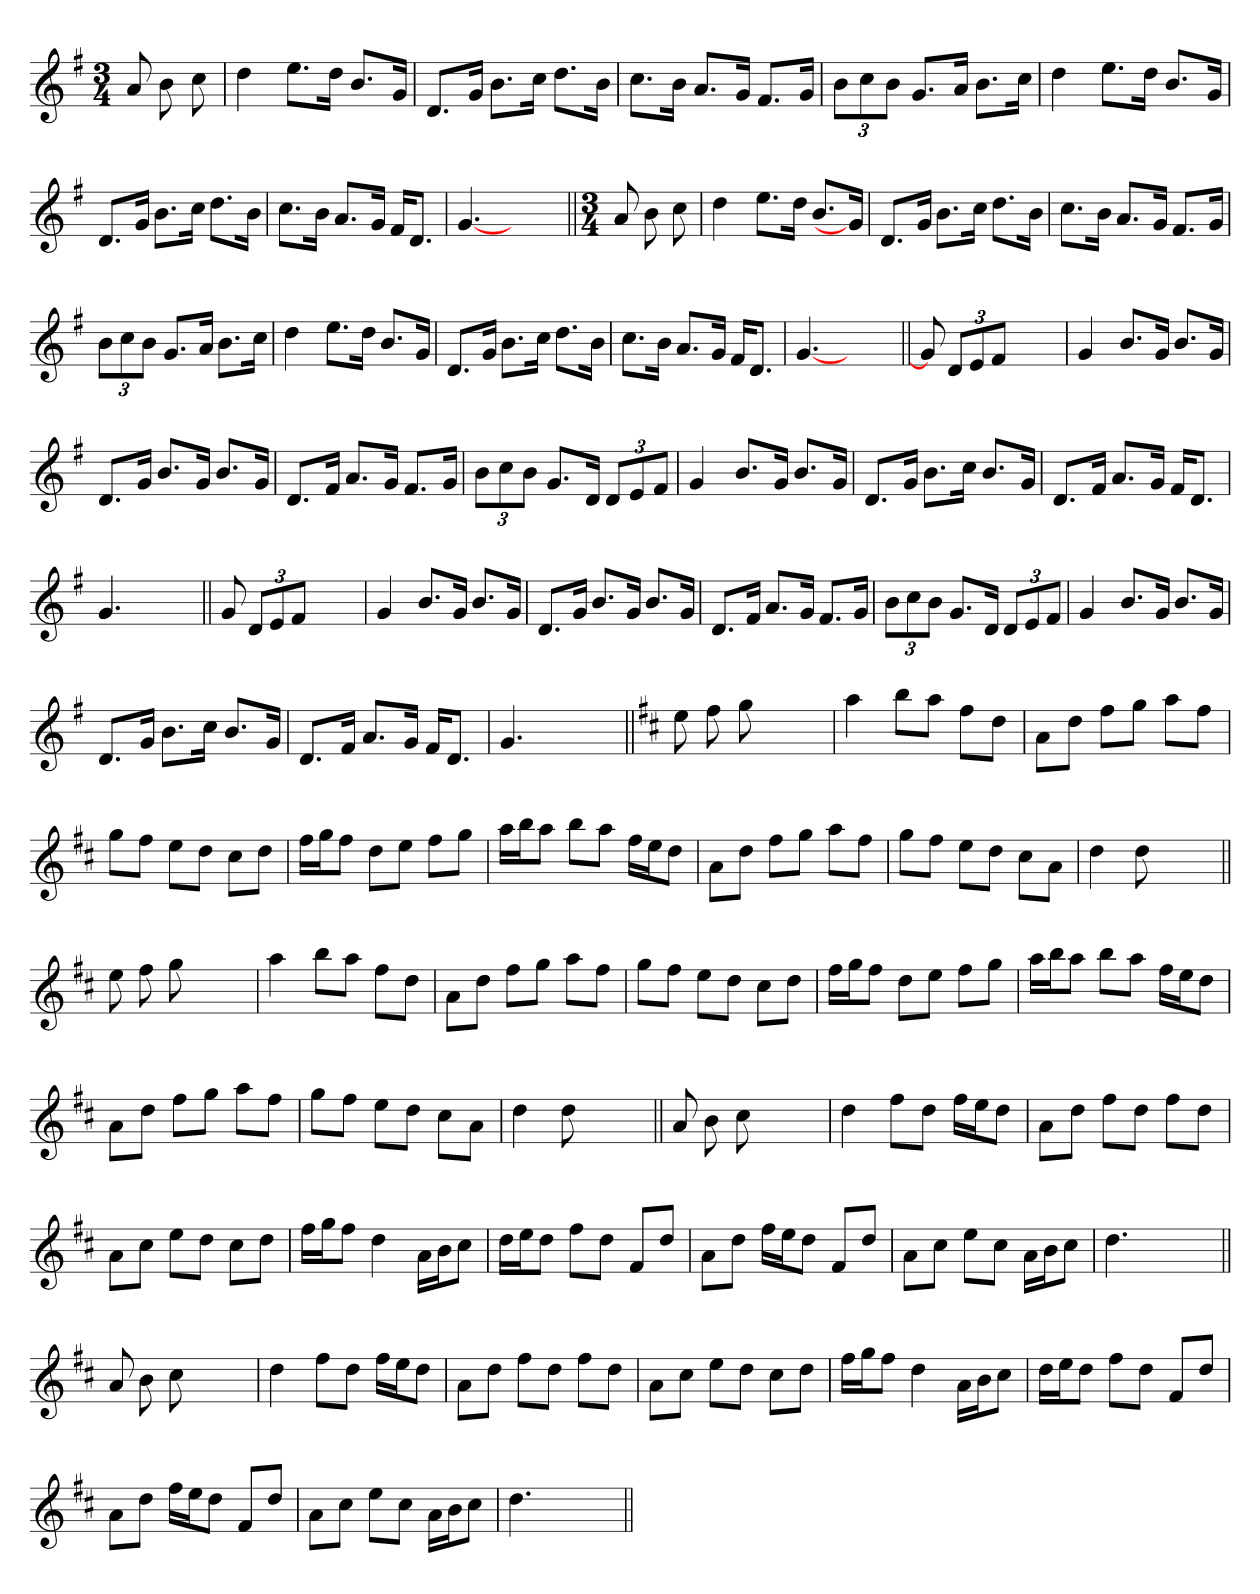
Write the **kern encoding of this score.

**kern
*part1
*staff1
*clefG2
*k[f#]
*G:
*M3/4
=1
8a
8b
8cc
=
4dd
8.eeL
16ddJk
8.bL
16gJk
=
8.dL
16gJk
8.bL
16ccJk
8.ddL
16bJk
=
8.ccL
16bJk
8.aL
16gJk
8.f#L
16gJk
=
12bL
12cc
12bJ
8.gL
16aJk
8.bL
16ccJk
=
4dd
8.eeL
16ddJk
8.bL
16gJk
=
8.dL
16gJk
8.bL
16ccJk
8.ddL
16bJk
=
8.ccL
16bJk
8.aL
16gJk
16f#KL
8.dJ
=
[4.g
4.ryy
=||
*M3/4
8a
8b
8cc
=
4dd
8.eeL
16ddJk
8.bL
16gJk]
=
8.dL
16gJk
8.bL
16ccJk
8.ddL
16bJk
=
8.ccL
16bJk
8.aL
16gJk
8.f#L
16gJk
=
12bL
12cc
12bJ
8.gL
16aJk
8.bL
16ccJk
=
4dd
8.eeL
16ddJk
8.bL
16gJk
=
8.dL
16gJk
8.bL
16ccJk
8.ddL
16bJk
=
8.ccL
16bJk
8.aL
16gJk
16f#KL
8.dJ
=
[4.g
4.ryy
=||
8g]
12dL
12e
12f#J
4.ryy
=
4g
8.bL
16gJk
8.bL
16gJk
=
8.dL
16gJk
8.bL
16gJk
8.bL
16gJk
=
8.dL
16f#Jk
8.aL
16gJk
8.f#L
16gJk
=
12bL
12cc
12bJ
8.gL
16dJk
12dL
12e
12f#J
=
4g
8.bL
16gJk
8.bL
16gJk
=
8.dL
16gJk
8.bL
16ccJk
8.bL
16gJk
=
8.dL
16f#Jk
8.aL
16gJk
16f#KL
8.dJ
=
4.g
4.ryy
=||
8g
12dL
12e
12f#J
4.ryy
=
4g
8.bL
16gJk
8.bL
16gJk
=
8.dL
16gJk
8.bL
16gJk
8.bL
16gJk
=
8.dL
16f#Jk
8.aL
16gJk
8.f#L
16gJk
=
12bL
12cc
12bJ
8.gL
16dJk
12dL
12e
12f#J
=
4g
8.bL
16gJk
8.bL
16gJk
=
8.dL
16gJk
8.bL
16ccJk
8.bL
16gJk
=
8.dL
16f#Jk
8.aL
16gJk
16f#KL
8.dJ
=
4.g
4.ryy
=||
*k[f#c#]
*D:
8ee
8ff#
8gg
4.ryy
=
4aa
8bbL
8aaJ
8ff#L
8ddJ
=
8aL
8ddJ
8ff#L
8ggJ
8aaL
8ff#J
=
8ggL
8ff#J
8eeL
8ddJ
8cc#L
8ddJ
=
16ff#LL
16ggJ
8ff#J
8ddL
8eeJ
8ff#L
8ggJ
=
16aaLL
16bbJ
8aaJ
8bbL
8aaJ
16ff#LL
16eeJ
8ddJ
=
8aL
8ddJ
8ff#L
8ggJ
8aaL
8ff#J
=
8ggL
8ff#J
8eeL
8ddJ
8cc#L
8aJ
=
4dd
8dd
4.ryy
=||
8ee
8ff#
8gg
4.ryy
=
4aa
8bbL
8aaJ
8ff#L
8ddJ
=
8aL
8ddJ
8ff#L
8ggJ
8aaL
8ff#J
=
8ggL
8ff#J
8eeL
8ddJ
8cc#L
8ddJ
=
16ff#LL
16ggJ
8ff#J
8ddL
8eeJ
8ff#L
8ggJ
=
16aaLL
16bbJ
8aaJ
8bbL
8aaJ
16ff#LL
16eeJ
8ddJ
=
8aL
8ddJ
8ff#L
8ggJ
8aaL
8ff#J
=
8ggL
8ff#J
8eeL
8ddJ
8cc#L
8aJ
=
4dd
8dd
4.ryy
=||
8a
8b
8cc#
4.ryy
=
4dd
8ff#L
8ddJ
16ff#LL
16eeJ
8ddJ
=
8aL
8ddJ
8ff#L
8ddJ
8ff#L
8ddJ
=
8aL
8cc#J
8eeL
8ddJ
8cc#L
8ddJ
=
16ff#LL
16ggJ
8ff#J
4dd
16aLL
16bJ
8cc#J
=
16ddLL
16eeJ
8ddJ
8ff#L
8ddJ
8f#L
8ddJ
=
8aL
8ddJ
16ff#LL
16eeJ
8ddJ
8f#L
8ddJ
=
8aL
8cc#J
8eeL
8cc#J
16aLL
16bJ
8cc#J
=
4.dd
4.ryy
=||
8a
8b
8cc#
4.ryy
=
4dd
8ff#L
8ddJ
16ff#LL
16eeJ
8ddJ
=
8aL
8ddJ
8ff#L
8ddJ
8ff#L
8ddJ
=
8aL
8cc#J
8eeL
8ddJ
8cc#L
8ddJ
=
16ff#LL
16ggJ
8ff#J
4dd
16aLL
16bJ
8cc#J
=
16ddLL
16eeJ
8ddJ
8ff#L
8ddJ
8f#L
8ddJ
=
8aL
8ddJ
16ff#LL
16eeJ
8ddJ
8f#L
8ddJ
=
8aL
8cc#J
8eeL
8cc#J
16aLL
16bJ
8cc#J
=
4.dd
4.ryy
=||
*-
